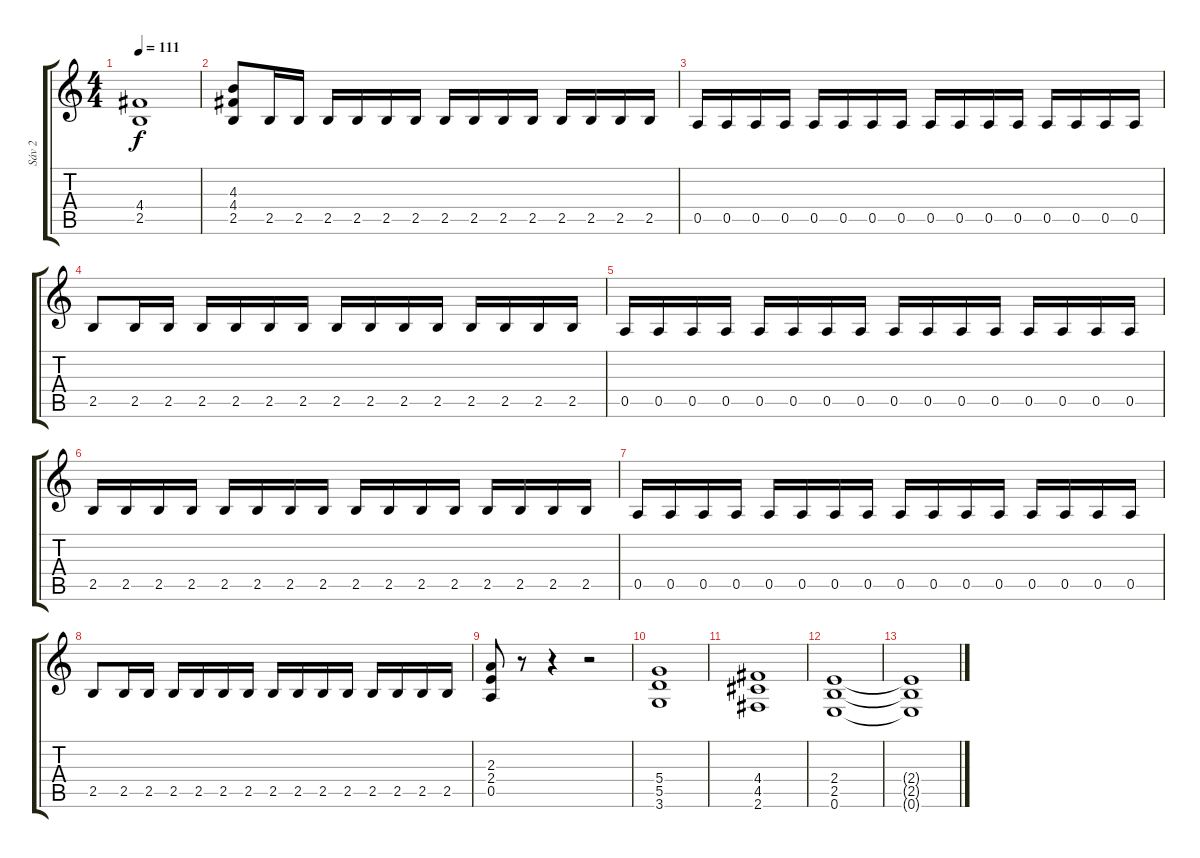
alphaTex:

\track ("Sáv 2" "Sáv 2") {instrument distortionguitar}
\staff {score tabs}
\tuning (E4 B3 G3 D3 A2 E2) {hide}
\ts (4 4)
\tempo 111
\clef g2
\ks c
(4.4{t} 2.5{t}).1{dy f} |
(4.3 4.4 2.5).8 2.5.16 2.5.16 2.5.16 2.5.16 2.5.16 2.5.16 2.5.16 2.5.16 2.5.16 2.5.16 2.5.16 2.5.16 2.5.16 2.5.16 |
0.5.16 0.5.16 0.5.16 0.5.16 0.5.16 0.5.16 0.5.16 0.5.16 0.5.16 0.5.16 0.5.16 0.5.16 0.5.16 0.5.16 0.5.16 0.5.16 |
2.5.8 2.5.16 2.5.16 2.5.16 2.5.16 2.5.16 2.5.16 2.5.16 2.5.16 2.5.16 2.5.16 2.5.16 2.5.16 2.5.16 2.5.16 |
0.5.16 0.5.16 0.5.16 0.5.16 0.5.16 0.5.16 0.5.16 0.5.16 0.5.16 0.5.16 0.5.16 0.5.16 0.5.16 0.5.16 0.5.16 0.5.16 |
2.5.16 2.5.16 2.5.16 2.5.16 2.5.16 2.5.16 2.5.16 2.5.16 2.5.16 2.5.16 2.5.16 2.5.16 2.5.16 2.5.16 2.5.16 2.5.16 |
0.5.16 0.5.16 0.5.16 0.5.16 0.5.16 0.5.16 0.5.16 0.5.16 0.5.16 0.5.16 0.5.16 0.5.16 0.5.16 0.5.16 0.5.16 0.5.16 |
2.5.8 2.5.16 2.5.16 2.5.16 2.5.16 2.5.16 2.5.16 2.5.16 2.5.16 2.5.16 2.5.16 2.5.16 2.5.16 2.5.16 2.5.16 |
(2.3 2.4 0.5).8 r.8 r.4 r.2 |
(5.4 5.5 3.6).1 |
(4.4 4.5 2.6).1 |
(2.4 2.5 0.6).1 |
(2.4{t} 2.5{t} 0.6{t}).1
